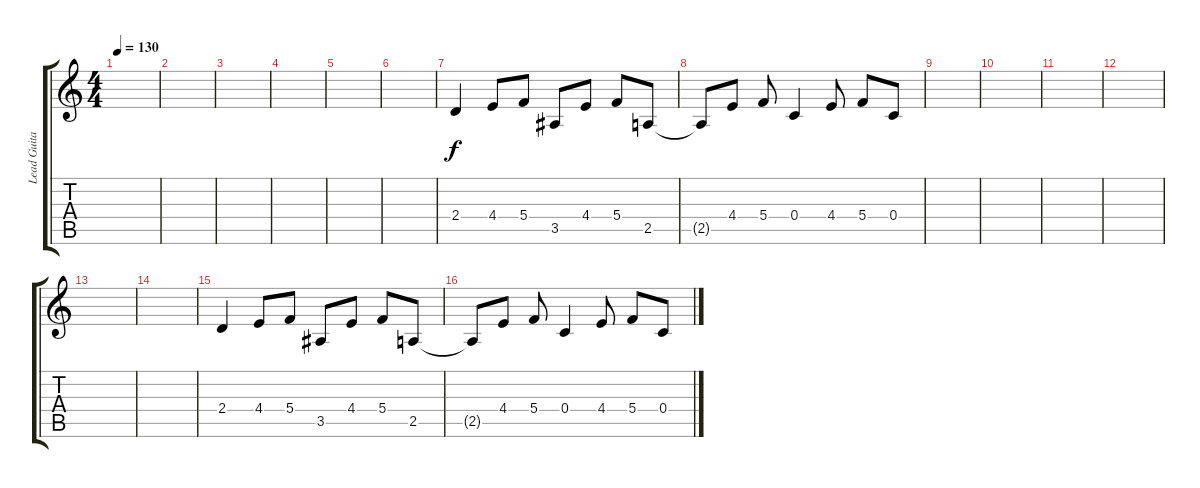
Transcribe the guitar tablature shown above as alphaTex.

\track ("Lead Guitar" "Lead Guita") {instrument overdrivenguitar}
\staff {score tabs}
\tuning (D4 A3 F3 C3 G2 D2) {hide}
\ts (4 4)
\tempo 130
\clef g2
\ks c
|
|
|
|
|
|
2.4.4 4.4.8 5.4.8 3.5.8 4.4.8 5.4.8 2.5.8 |
2.5{t}.8 4.4.8 5.4.8 0.4.4 4.4.8 5.4.8 0.4.8 |
|
|
|
|
|
|
2.4.4 4.4.8 5.4.8 3.5.8 4.4.8 5.4.8 2.5.8 |
2.5{t}.8 4.4.8 5.4.8 0.4.4 4.4.8 5.4.8 0.4.8
